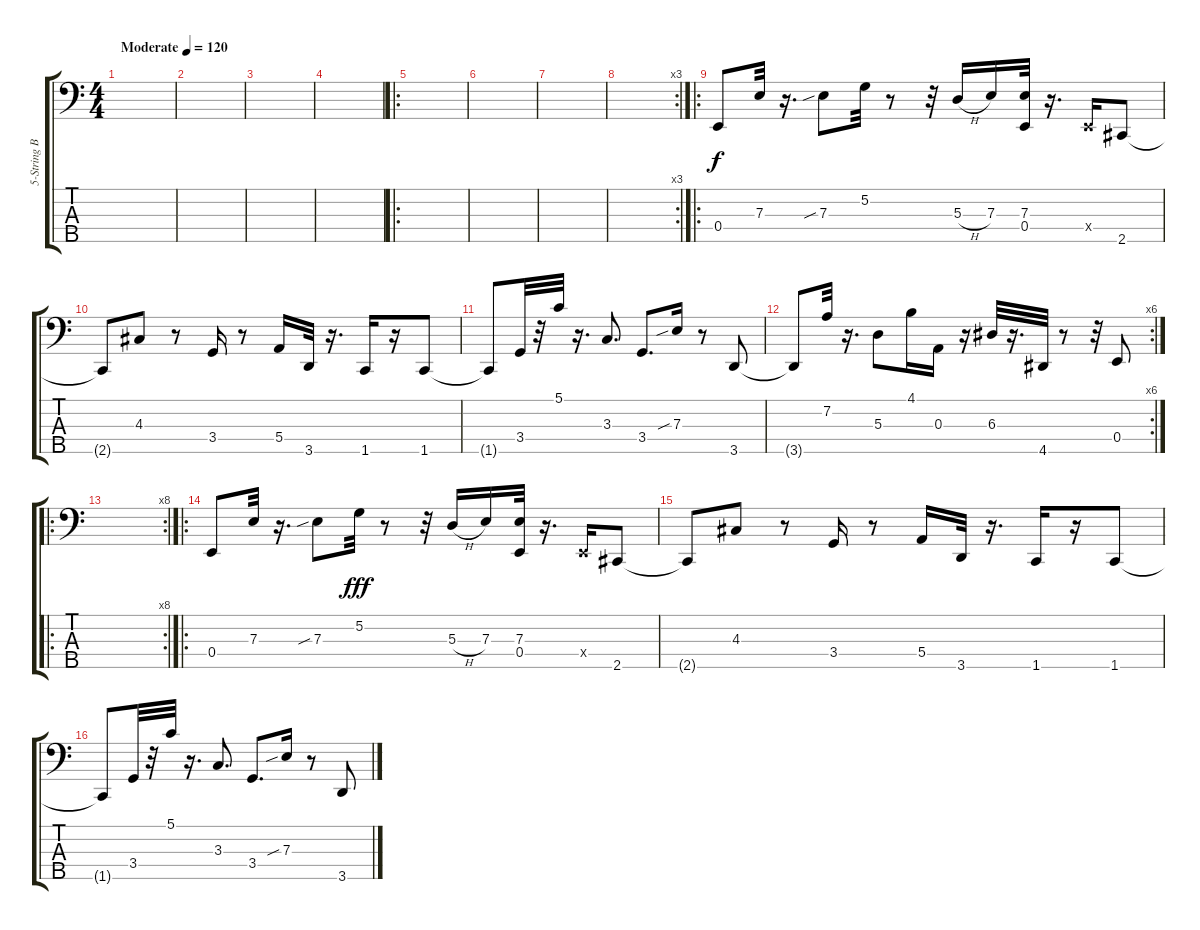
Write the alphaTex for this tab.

\track ("5-String Bass" "5-String B") {instrument synthbass1}
\staff {score tabs}
\tuning (G2 D2 A1 E1 B0) {hide}
\ts (4 4)
\tempo (120 "Moderate")
\clef f4
\ks c
|
|
|
|
\ro
|
|
|
\rc 3
|
\ro
0.4.8 7.3.32 r.16{d} 7.3{sib}.8 5.2.32 r.8 r.32 5.3{h}.16 7.3.16 (7.3 0.4).32 r.16{d} 0.4{x}.16 2.5.8 |
2.5{t}.8 4.3.8 r.8 3.4.16 r.8 5.4.16 3.5.32 r.16{d} 1.5.16 r.16 1.5.8 |
1.5{t}.8 3.4.32 r.32 5.1.32 r.16{d} 3.3.8{d} 3.4.8{d} 7.3{sib}.16 r.8 3.5.8 |
\rc 6
3.5{t}.8 7.2.32 r.16{d} 5.3.8 4.1.16 0.3.16 r.16 6.3.32 r.16{d} 4.5.32 r.8 r.32 0.4.8 |
\ro
\rc 8
|
\ro
0.4.8 7.3.32 r.16{d} 7.3{sib}.8{dy f} 5.2.32{dy fff} r.8 r.32 5.3{h}.16 7.3.16 (7.3 0.4).32 r.16{d} 0.4{x}.16 2.5.8 |
2.5{t}.8 4.3.8 r.8 3.4.16 r.8 5.4.16 3.5.32 r.16{d} 1.5.16 r.16 1.5.8 |
1.5{t}.8 3.4.32 r.32 5.1.32 r.16{d} 3.3.8{d} 3.4.8{d} 7.3{sib}.16 r.8 3.5.8
